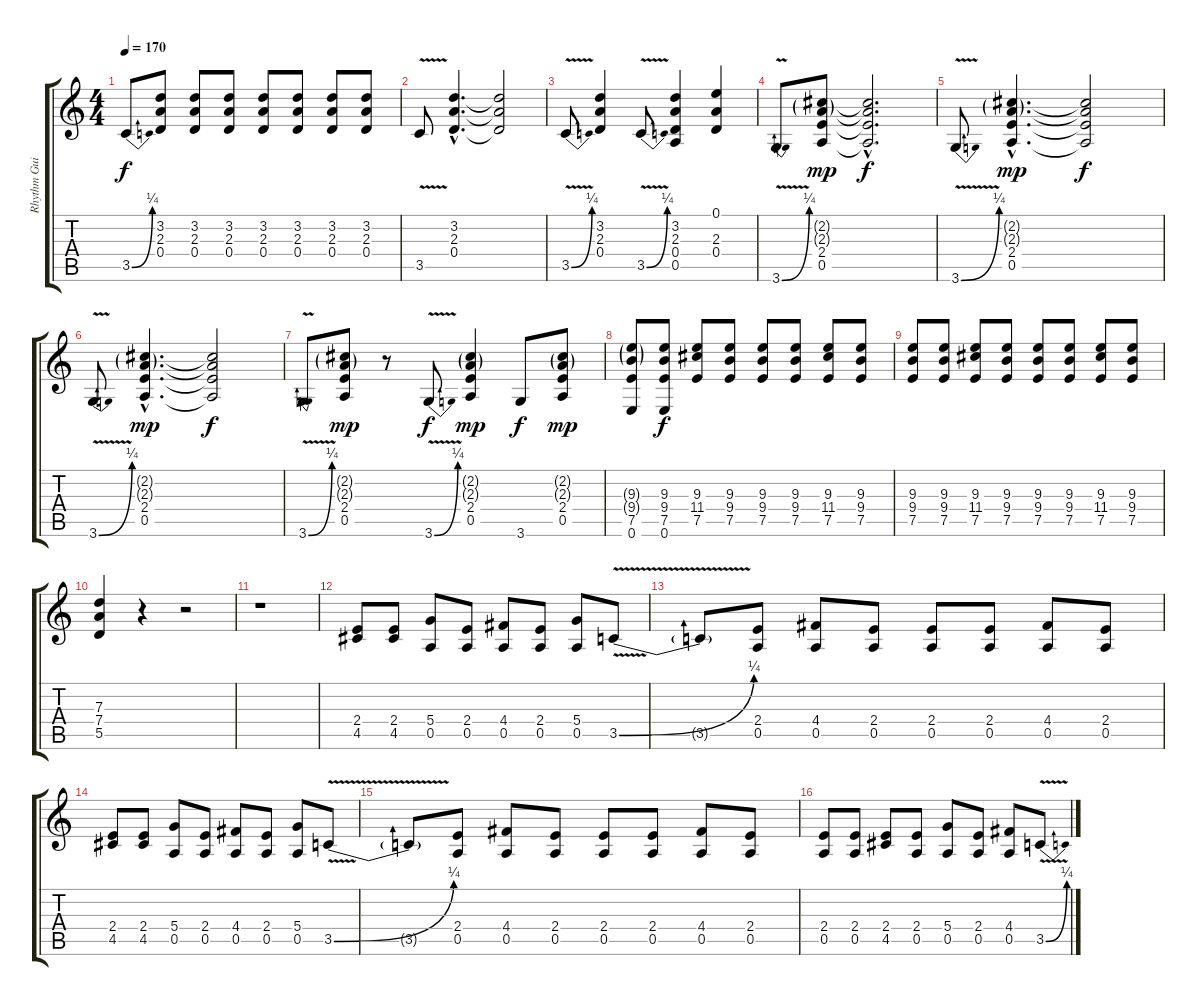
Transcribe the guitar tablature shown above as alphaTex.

\track ("Rhythm Guitar" "Rhythm Gui") {instrument distortionguitar}
\staff {score tabs}
\tuning (E4 B3 G3 D3 A2 E2) {hide}
\ts (4 4)
\tempo 170
\clef g2
\ks c
3.5{be (bend 0 0 60 1)}.8{dy f} (3.2 2.3 0.4).8 (3.2 2.3 0.4).8 (3.2 2.3 0.4).8 (3.2 2.3 0.4).8 (3.2 2.3 0.4).8 (3.2 2.3 0.4).8 (3.2 2.3 0.4).8 |
3.5{v}.8 (3.2{hac} 2.3{hac} 0.4{hac}).4{d} (3.2{t} 2.3{t} 0.4{t}).2 |
3.5{be (bend 0 0 60 1) v}.8 (3.2 2.3 0.4).4 3.5{be (bend 0 0 60 1) v}.8 (3.2 2.3 0.4 0.5).4 (0.1 2.3 0.4).4 |
3.6{be (bend 0 0 60 1) v}.8 (2.2{g} 2.3{g} 2.4 0.5).8{dy mp} (2.2{hac t} 2.3{hac t} 2.4{hac t} 0.5{hac t}).2{d dy f} |
3.6{be (bend 0 0 60 1) v}.8 (2.2{g hac} 2.3{g hac} 2.4{hac} 0.5{hac}).4{d dy mp} (2.2{t} 2.3{t} 2.4{t} 0.5{t}).2{dy f} |
3.6{be (bend 0 0 60 1) v}.8 (2.2{g hac} 2.3{g hac} 2.4{hac} 0.5{hac}).4{d dy mp} (2.2{t} 2.3{t} 2.4{t} 0.5{t}).2{dy f} |
3.6{be (bend 0 0 60 1) v}.8 (2.2{g} 2.3{g} 2.4 0.5).8{dy mp} r.8 3.6{be (bend 0 0 60 1) v}.8{dy f} (2.2{g} 2.3{g} 2.4 0.5).4{dy mp} 3.6.8{dy f} (2.2{g} 2.3{g} 2.4 0.5).8{dy mp} |
(9.3{g} 9.4{g} 7.5 0.6).8 (9.3 9.4 7.5 0.6).8{dy f} (9.3 11.4 7.5).8 (9.3 9.4 7.5).8 (9.3 9.4 7.5).8 (9.3 9.4 7.5).8 (9.3 11.4 7.5).8 (9.3 9.4 7.5).8 |
(9.3 9.4 7.5).8 (9.3 9.4 7.5).8 (9.3 11.4 7.5).8 (9.3 9.4 7.5).8 (9.3 9.4 7.5).8 (9.3 9.4 7.5).8 (9.3 11.4 7.5).8 (9.3 9.4 7.5).8 |
(7.3 7.4 5.5).4 r.4 r.2 |
r.1 |
(2.4 4.5).8 (2.4 4.5).8 (5.4 0.5).8 (2.4 0.5).8 (4.4 0.5).8 (2.4 0.5).8 (5.4 0.5).8 3.5{be (bend 0 0 60 1) v}.8 |
3.5{t}.8 (2.4 0.5).8 (4.4 0.5).8 (2.4 0.5).8 (2.4 0.5).8 (2.4 0.5).8 (4.4 0.5).8 (2.4 0.5).8 |
(2.4 4.5).8 (2.4 4.5).8 (5.4 0.5).8 (2.4 0.5).8 (4.4 0.5).8 (2.4 0.5).8 (5.4 0.5).8 3.5{be (bend 0 0 60 1) v}.8 |
3.5{t}.8 (2.4 0.5).8 (4.4 0.5).8 (2.4 0.5).8 (2.4 0.5).8 (2.4 0.5).8 (4.4 0.5).8 (2.4 0.5).8 |
(2.4 0.5).8 (2.4 0.5).8 (2.4 4.5).8 (2.4 0.5).8 (5.4 0.5).8 (2.4 0.5).8 (4.4 0.5).8 3.5{be (bend 0 0 60 1) v}.8
